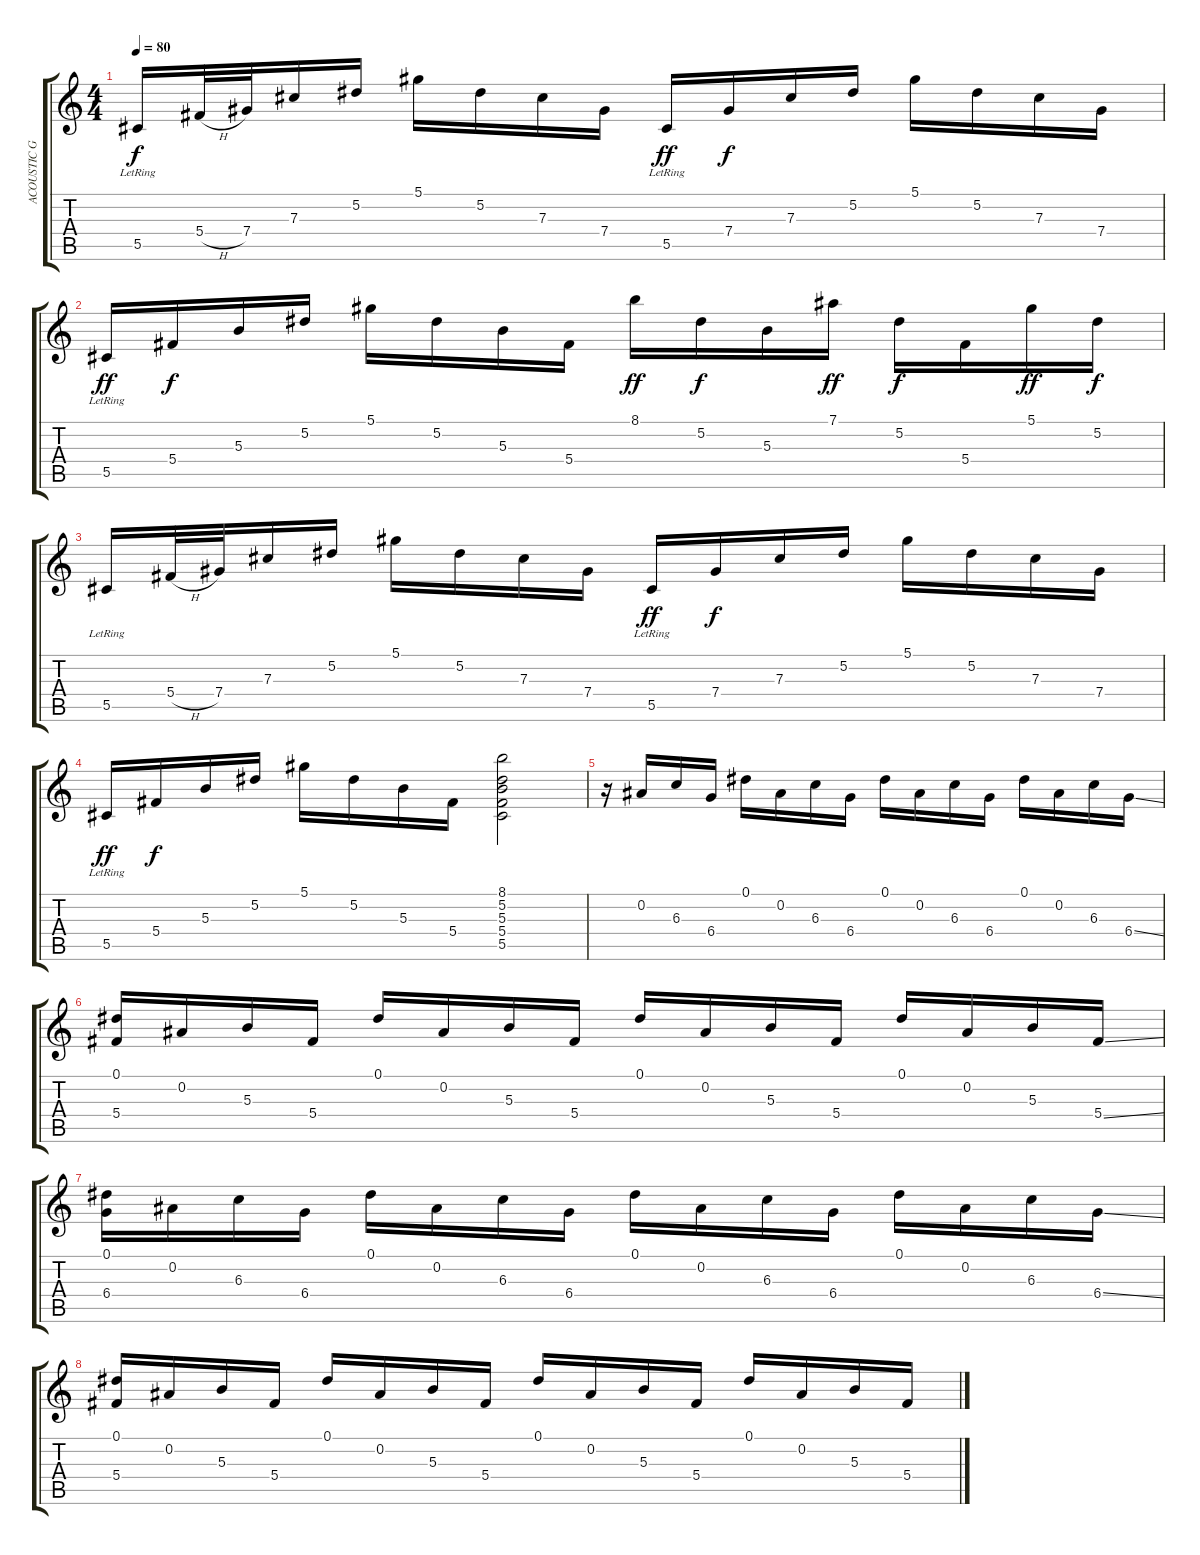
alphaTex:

\track ("ACOUSTIC GUITAR" "ACOUSTIC G") {instrument acousticguitarsteel}
\staff {score tabs}
\tuning (Eb4 Bb3 Gb3 Db3 Ab2 Eb2) {hide}
\ts (4 4)
\tempo 80
\clef g2
\ks c
5.5{lr}.16{dy f} 5.4{h}.32 7.4.32 7.3.16 5.2.16 5.1.16 5.2.16 7.3.16 7.4.16 5.5{lr}.16{dy ff} 7.4.16{dy f} 7.3.16 5.2.16 5.1.16 5.2.16 7.3.16 7.4.16 |
5.5{lr}.16{dy ff} 5.4.16{dy f} 5.3.16 5.2.16 5.1.16 5.2.16 5.3.16 5.4.16 8.1.16{dy ff} 5.2.16{dy f} 5.3.16 7.1.16{dy ff} 5.2.16{dy f} 5.4.16 5.1.16{dy ff} 5.2.16{dy f} |
5.5{lr}.16 5.4{h}.32 7.4.32 7.3.16 5.2.16 5.1.16 5.2.16 7.3.16 7.4.16 5.5{lr}.16{dy ff} 7.4.16{dy f} 7.3.16 5.2.16 5.1.16 5.2.16 7.3.16 7.4.16 |
5.5{lr}.16{dy ff} 5.4.16{dy f} 5.3.16 5.2.16 5.1.16 5.2.16 5.3.16 5.4.16 (8.1 5.2 5.3 5.4 5.5).2 |
r.16 0.2.16 6.3.16 6.4.16 0.1.16 0.2.16 6.3.16 6.4.16 0.1.16 0.2.16 6.3.16 6.4.16 0.1.16 0.2.16 6.3.16 6.4{ss}.16 |
(0.1 5.4).16 0.2.16 5.3.16 5.4.16 0.1.16 0.2.16 5.3.16 5.4.16 0.1.16 0.2.16 5.3.16 5.4.16 0.1.16 0.2.16 5.3.16 5.4{ss}.16 |
(0.1 6.4).16 0.2.16 6.3.16 6.4.16 0.1.16 0.2.16 6.3.16 6.4.16 0.1.16 0.2.16 6.3.16 6.4.16 0.1.16 0.2.16 6.3.16 6.4{ss}.16 |
(0.1 5.4).16 0.2.16 5.3.16 5.4.16 0.1.16 0.2.16 5.3.16 5.4.16 0.1.16 0.2.16 5.3.16 5.4.16 0.1.16 0.2.16 5.3.16 5.4.16
